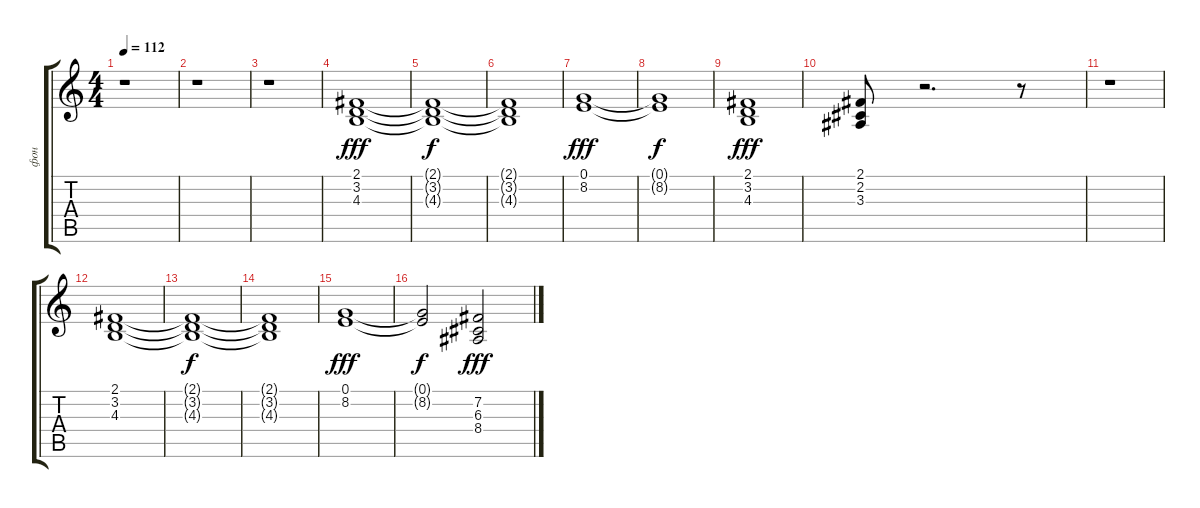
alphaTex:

\track ("фон" "фон") {instrument pad2warm}
\staff {score tabs}
\tuning (E4 B3 G3 D3 A2 E2) {hide}
\ts (4 4)
\tempo 112
\clef g2
\ks c
r.1{dy f} |
r.1 |
r.1 |
(2.1 3.2 4.3).1{dy fff} |
(2.1{t} 3.2{t} 4.3{t}).1{dy f} |
(2.1{t} 3.2{t} 4.3{t}).1 |
(0.1 8.2).1{dy fff} |
(0.1{t} 8.2{t}).1{dy f} |
(2.1 3.2 4.3).1{dy fff} |
(2.1 2.2 3.3).8 r.2{d} r.8 |
r.1 |
(2.1 3.2 4.3).1 |
(2.1{t} 3.2{t} 4.3{t}).1{dy f} |
(2.1{t} 3.2{t} 4.3{t}).1 |
(0.1 8.2).1{dy fff} |
(0.1{t} 8.2{t}).2{dy f} (7.2 6.3 8.4).2{dy fff}
